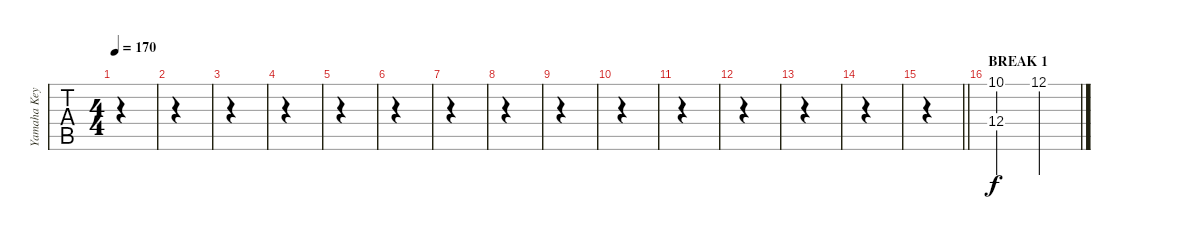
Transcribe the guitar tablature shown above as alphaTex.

\track ("Yamaha Keys - Bright (096)" "Yamaha Key") {instrument fx5brightness}
\staff {tabs}
\tuning (D4 A3 F3 C3 G2 C2) {hide}
\ts (4 4)
\tempo 170
\clef g2
\ks c
|
|
|
|
|
|
|
|
|
|
|
|
|
|
\barLineRight lightlight
|
\section ("" "BREAK 1")
(10.1 12.4).2 12.1.2
